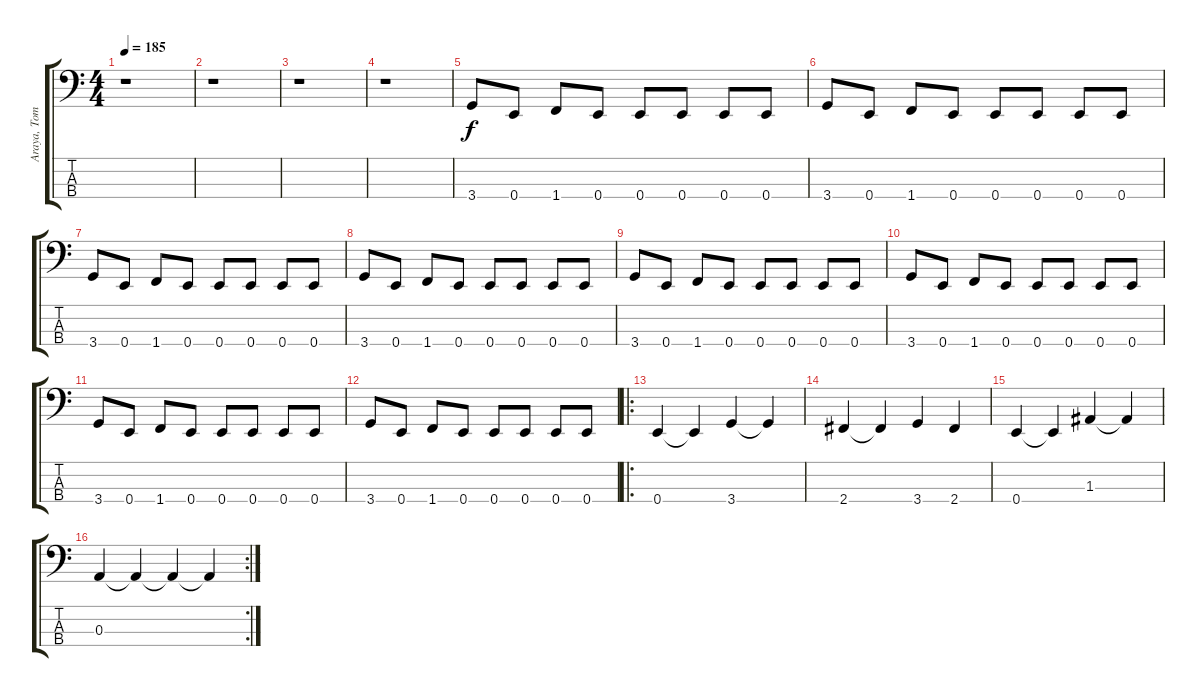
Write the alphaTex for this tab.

\track ("Araya, Tom  (I love Him)" "Araya, Tom") {instrument electricbasspick}
\staff {score tabs}
\tuning (G2 D2 A1 E1) {hide}
\ts (4 4)
\tempo 185
\clef f4
\ks c
r.1{dy f} |
r.1 |
r.1 |
r.1 |
3.4.8 0.4.8 1.4.8 0.4.8 0.4.8 0.4.8 0.4.8 0.4.8 |
3.4.8 0.4.8 1.4.8 0.4.8 0.4.8 0.4.8 0.4.8 0.4.8 |
3.4.8 0.4.8 1.4.8 0.4.8 0.4.8 0.4.8 0.4.8 0.4.8 |
3.4.8 0.4.8 1.4.8 0.4.8 0.4.8 0.4.8 0.4.8 0.4.8 |
3.4.8 0.4.8 1.4.8 0.4.8 0.4.8 0.4.8 0.4.8 0.4.8 |
3.4.8 0.4.8 1.4.8 0.4.8 0.4.8 0.4.8 0.4.8 0.4.8 |
3.4.8 0.4.8 1.4.8 0.4.8 0.4.8 0.4.8 0.4.8 0.4.8 |
3.4.8 0.4.8 1.4.8 0.4.8 0.4.8 0.4.8 0.4.8 0.4.8 |
\ro
0.4.4 0.4{t}.4 3.4.4 3.4{t}.4 |
2.4.4 2.4{t}.4 3.4.4 2.4.4 |
0.4.4 0.4{t}.4 1.3.4 1.3{t}.4 |
\rc 2
0.3.4 0.3{t}.4 0.3{t}.4 0.3{t}.4
